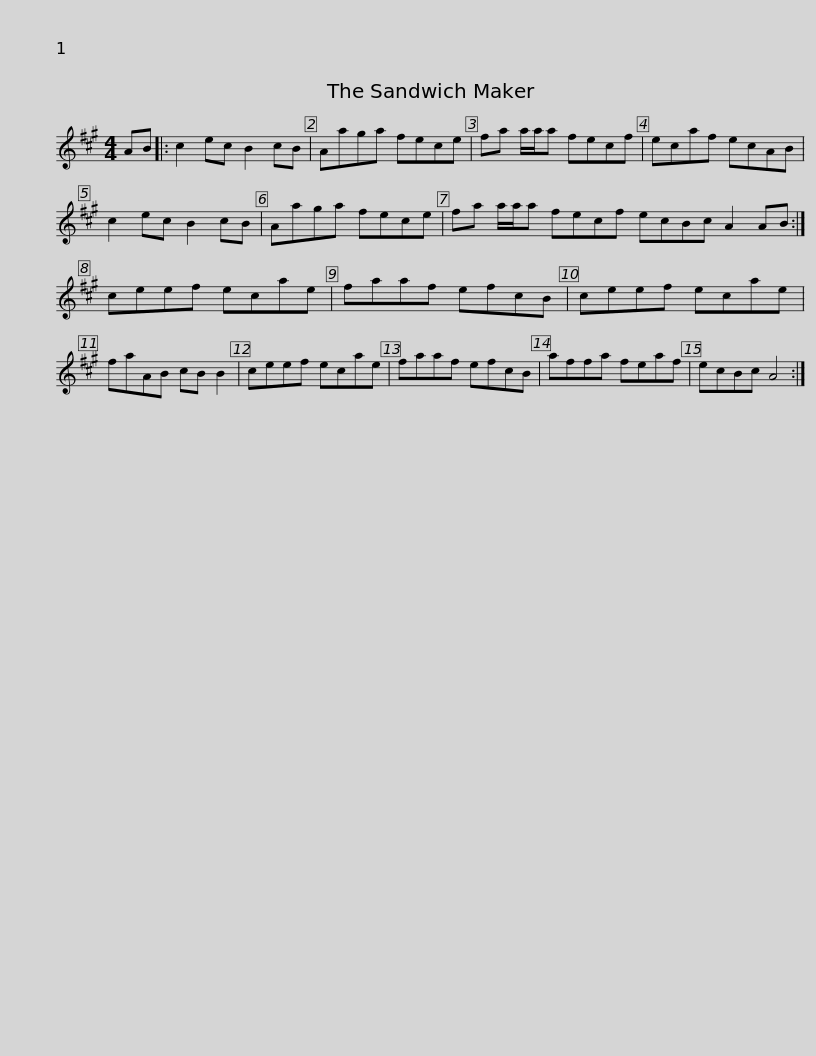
X:1
L:1/8
M:4/4
I:linebreak $
K:A
V:1 treble
V:1
 AB |: c2 ec B2 cB | Aaga fece | fa a/a/a fecf | ecaf ecAB | %5
 c2 ec B2 cB |$ Aaga fece | fa a/a/a fecf ecBc A2 AB :| ceef ecae | faaf efcB |$ %10
 ceef ecae | faAB cB B2 | ceef ecae | faaf efcB | affa feaf | %15
 ecBc A4 :| %16
